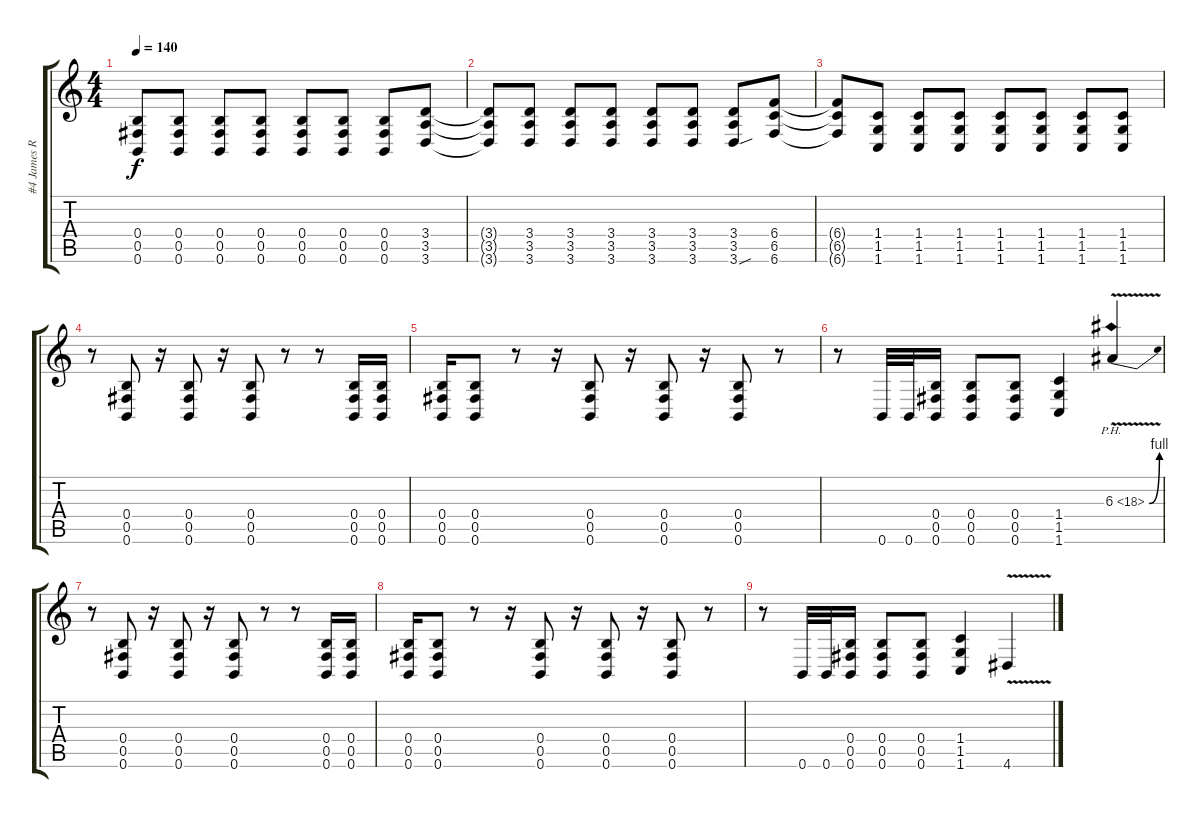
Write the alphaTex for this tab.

\track ("#4 James Root" "#4 James R") {instrument distortionguitar}
\staff {score tabs}
\tuning (Db4 Ab3 E3 B2 Gb2 B1) {hide}
\ts (4 4)
\tempo 140
\clef g2
\ks c
(0.4{t} 0.5{t} 0.6{t}).8{dy f} (0.4 0.5 0.6).8 (0.4 0.5 0.6).8 (0.4 0.5 0.6).8 (0.4 0.5 0.6).8 (0.4 0.5 0.6).8 (0.4 0.5 0.6).8 (3.4 3.5 3.6).8 |
(3.4{t} 3.5{t} 3.6{t}).8 (3.4 3.5 3.6).8 (3.4 3.5 3.6).8 (3.4 3.5 3.6).8 (3.4 3.5 3.6).8 (3.4 3.5 3.6).8 (3.4 3.5 3.6{sou}).8 (6.4 6.5 6.6).8 |
(6.4{t} 6.5{t} 6.6{t}).8 (1.4 1.5 1.6).8 (1.4 1.5 1.6).8 (1.4 1.5 1.6).8 (1.4 1.5 1.6).8 (1.4 1.5 1.6).8 (1.4 1.5 1.6).8 (1.4 1.5 1.6).8 |
r.8 (0.4 0.5 0.6).8 r.16 (0.4 0.5 0.6).8 r.16 (0.4 0.5 0.6).8 r.8 r.8 (0.4 0.5 0.6).16 (0.4 0.5 0.6).16 |
(0.4 0.5 0.6).16 (0.4 0.5 0.6).8 r.8 r.16 (0.4 0.5 0.6).8 r.16 (0.4 0.5 0.6).8 r.16 (0.4 0.5 0.6).8 r.8 |
r.8 0.6.32 0.6.32 (0.4 0.5 0.6).16 (0.4 0.5 0.6).8 (0.4 0.5 0.6).8 (1.4 1.5 1.6).4 6.3{be (bend 0 0 60 4) ph 12 v}.4 |
r.8 (0.4 0.5 0.6).8 r.16 (0.4 0.5 0.6).8 r.16 (0.4 0.5 0.6).8 r.8 r.8 (0.4 0.5 0.6).16 (0.4 0.5 0.6).16 |
(0.4 0.5 0.6).16 (0.4 0.5 0.6).8 r.8 r.16 (0.4 0.5 0.6).8 r.16 (0.4 0.5 0.6).8 r.16 (0.4 0.5 0.6).8 r.8 |
r.8 0.6.32 0.6.32 (0.4 0.5 0.6).16 (0.4 0.5 0.6).8 (0.4 0.5 0.6).8 (1.4 1.5 1.6).4 4.6{v}.4
